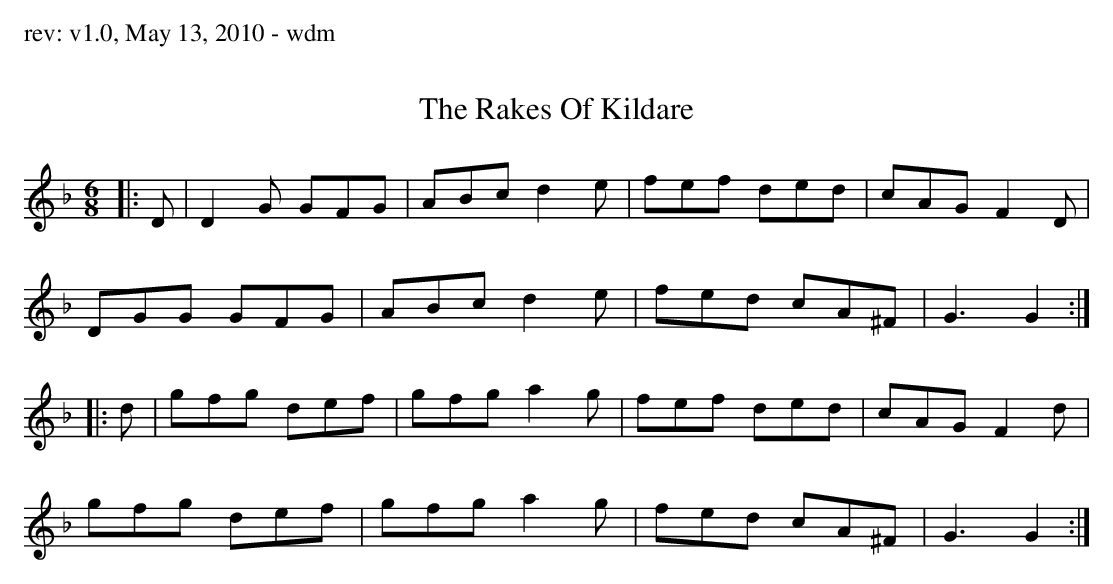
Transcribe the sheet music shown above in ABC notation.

X:1
T: Rakes Of Kildare, The
M: 6/8
L: 1/8
K: G Dorian
|: D |\
D2 G GFG | ABc d2 e | fef ded | cAG F2 D |
DGG GFG | ABc d2 e | fed cA^F | G3 G2 :|
|: d |\
gfg def | gfg a2 g | fef ded | cAG F2 d |
gfg def | gfg a2 g | fed cA^F | G3 G2 :|
